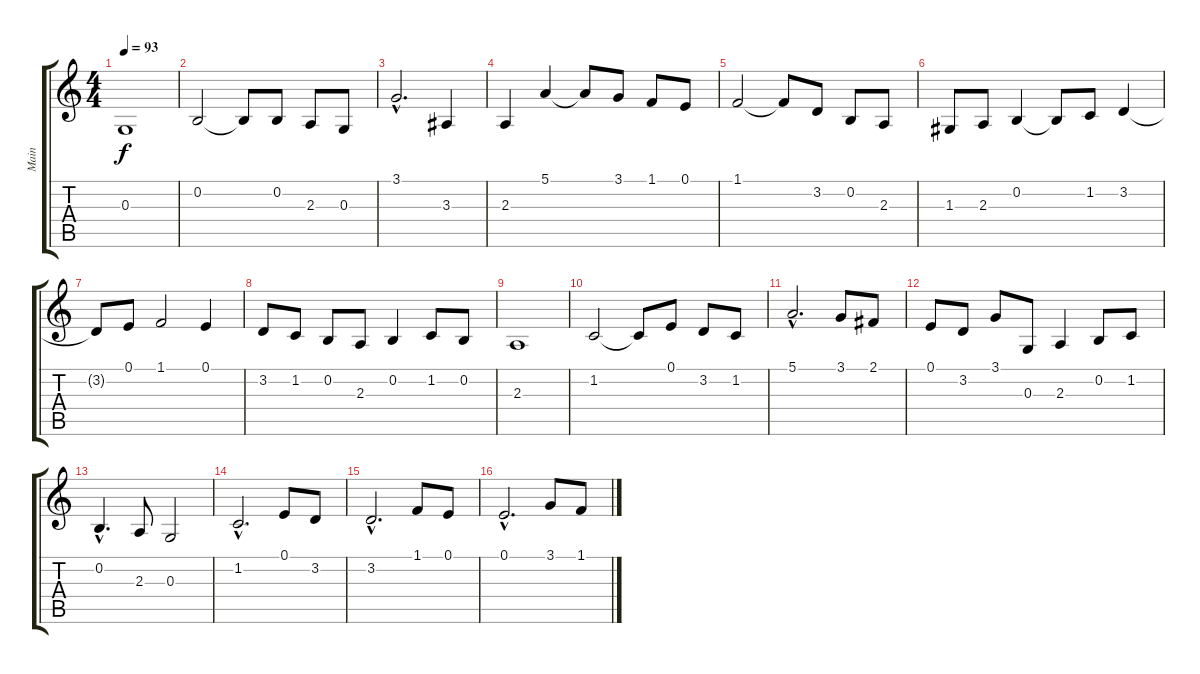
\track ("Main" "Main") {instrument flute}
\staff {score tabs}
\tuning (E4 B3 G3 D3 A2 E2) {hide}
\ts (4 4)
\tempo 93
\clef g2
\ks c
0.3.1{dy f} |
0.2.2 0.2{t}.8 0.2.8 2.3.8 0.3.8 |
3.1{hac}.2{d} 3.3.4 |
2.3.4 5.1.4 5.1{t}.8 3.1.8 1.1.8 0.1.8 |
1.1.2 1.1{t}.8 3.2.8 0.2.8 2.3.8 |
1.3.8 2.3.8 0.2.4 0.2{t}.8 1.2.8 3.2.4 |
3.2{t}.8 0.1.8 1.1.2 0.1.4 |
3.2.8 1.2.8 0.2.8 2.3.8 0.2.4 1.2.8 0.2.8 |
2.3.1 |
1.2.2 1.2{t}.8 0.1.8 3.2.8 1.2.8 |
5.1{hac}.2{d} 3.1.8 2.1.8 |
0.1.8 3.2.8 3.1.8 0.3.8 2.3.4 0.2.8 1.2.8 |
0.2{hac}.4{d} 2.3.8 0.3.2 |
1.2{hac}.2{d} 0.1.8 3.2.8 |
3.2{hac}.2{d} 1.1.8 0.1.8 |
0.1{hac}.2{d} 3.1.8 1.1.8
